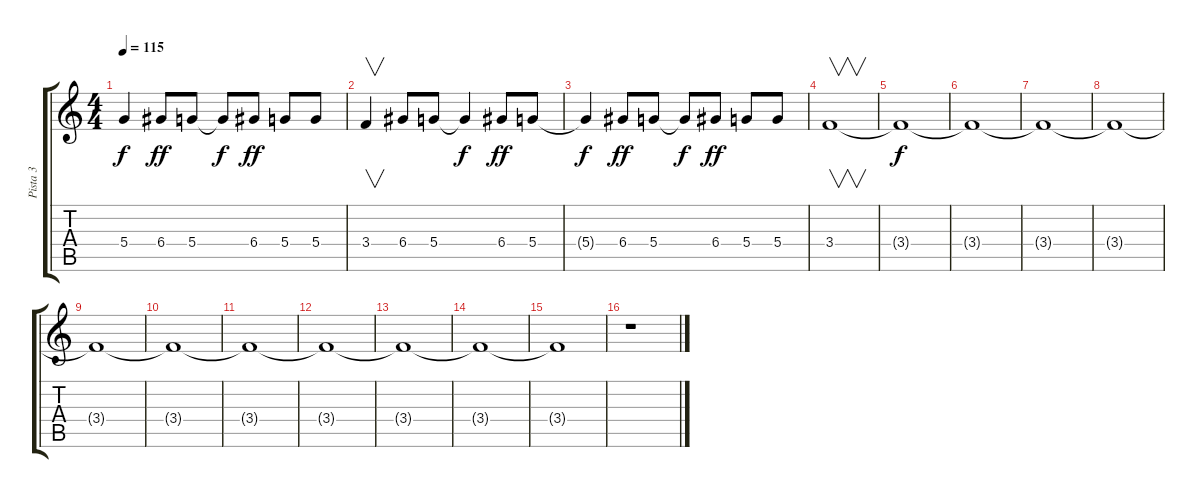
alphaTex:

\track ("Pista 3" "Pista 3") {instrument overdrivenguitar}
\staff {score tabs}
\tuning (E4 B3 G3 D3 A2 E2) {hide}
\ts (4 4)
\tempo 115
\clef g2
\ks c
5.4{t}.4{dy f} 6.4.8{dy ff} 5.4.8 5.4{t}.8{dy f} 6.4.8{dy ff} 5.4.8 5.4.8 |
3.4.4{v} 6.4.8 5.4.8 5.4{t}.4{dy f} 6.4.8{dy ff} 5.4.8 |
5.4{t}.4{dy f} 6.4.8{dy ff} 5.4.8 5.4{t}.8{dy f} 6.4.8{dy ff} 5.4.8 5.4.8 |
3.4.1{v} |
3.4{t}.1{dy f} |
3.4{t}.1 |
3.4{t}.1 |
3.4{t}.1 |
3.4{t}.1 |
3.4{t}.1 |
3.4{t}.1 |
3.4{t}.1 |
3.4{t}.1 |
3.4{t}.1 |
3.4{t}.1 |
r.1
